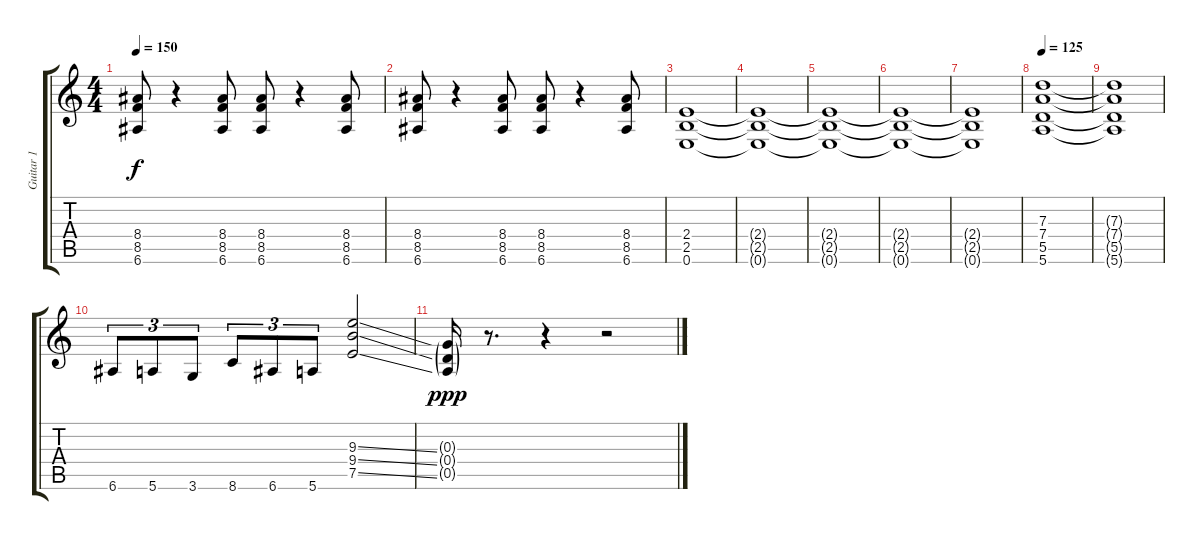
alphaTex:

\track ("Guitar 1" "Guitar 1") {instrument distortionguitar}
\staff {score tabs}
\tuning (E4 B3 G3 D3 A2 E2) {hide}
\ts (4 4)
\tempo 150
\clef g2
\ks c
(8.4 8.5 6.6).8{dy f} r.4 (8.4 8.5 6.6).8 (8.4 8.5 6.6).8 r.4 (8.4 8.5 6.6).8 |
(8.4 8.5 6.6).8 r.4 (8.4 8.5 6.6).8 (8.4 8.5 6.6).8 r.4 (8.4 8.5 6.6).8 |
(2.4 2.5 0.6).1 |
(2.4{t} 2.5{t} 0.6{t}).1 |
(2.4{t} 2.5{t} 0.6{t}).1 |
(2.4{t} 2.5{t} 0.6{t}).1 |
(2.4{t} 2.5{t} 0.6{t}).1 |
\tempo 125
(7.3 7.4 5.5 5.6).1 |
(7.3{t} 7.4{t} 5.5{t} 5.6{t}).1 |
6.6.8{tu (3 2)} 5.6.8{tu (3 2)} 3.6.8{tu (3 2)} 8.6.8{tu (3 2)} 6.6.8{tu (3 2)} 5.6.8{tu (3 2)} (9.3{ss} 9.4{ss} 7.5{ss}).2 |
(0.3{g} 0.4{g} 0.5{g}).16{dy ppp} r.8{d} r.4 r.2
